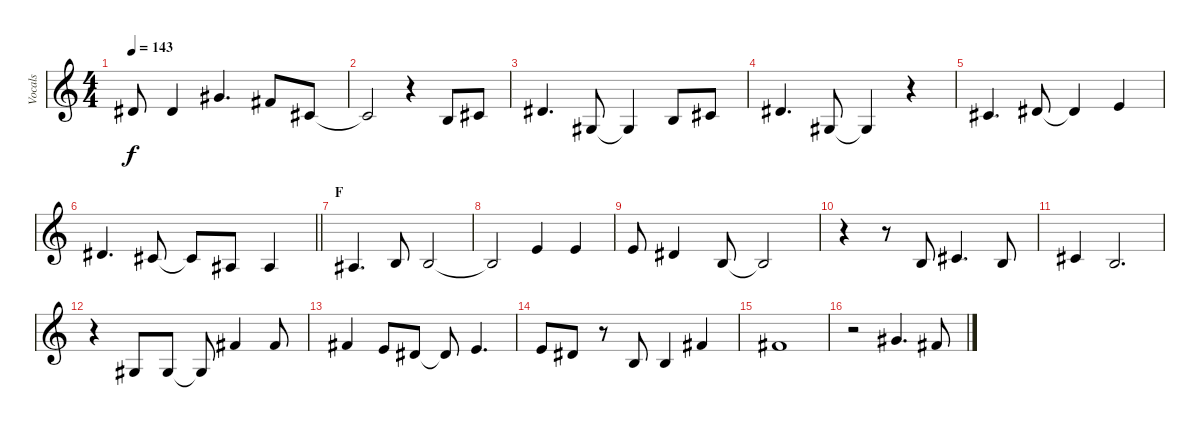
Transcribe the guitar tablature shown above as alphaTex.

\track ("Vocals" "Vocals") {instrument lead8bassandlead}
\staff {score}
\tuning (Eb4 Bb3 Gb3 Db3 Ab2 Eb2) {hide}
\ts (4 4)
\tempo 143
\clef g2
\ks c
5.2.8{dy f} 5.2.4 10.2.4{d} 8.2.8 3.2.8 |
3.2{t}.2 r.4 1.2.8 3.2.8 |
5.2.4{d} 2.3.8 2.3{t}.4 1.2.8 3.2.8 |
5.2.4{d} 2.3.8 2.3{t}.4 r.4 |
3.2.4{d} 0.1.8 0.1{t}.4 1.1.4 |
\barLineRight lightlight
0.1.4{d} 3.2.8 3.2{t}.8 0.2.8 0.2.4 |
\section ("" "F")
0.2.4{d} 1.2.8 1.2.2 |
1.2{t}.2 1.1.4 1.1.4 |
1.1.8 0.1.4 1.2.8 1.2{t}.2 |
r.4 r.8 1.2.8 3.2.4{d} 1.2.8 |
3.2.4 1.2.2{d} |
r.4 2.3.8 2.3.8 2.3{t}.8 3.1.4 3.1.8 |
3.1.4 1.1.8 0.1.8 0.1{t}.8 1.1.4{d} |
1.1.8 0.1.8 r.8 1.2.8 1.2.4 3.1.4 |
3.1.1 |
r.2 5.1.4{d} 3.1.8
